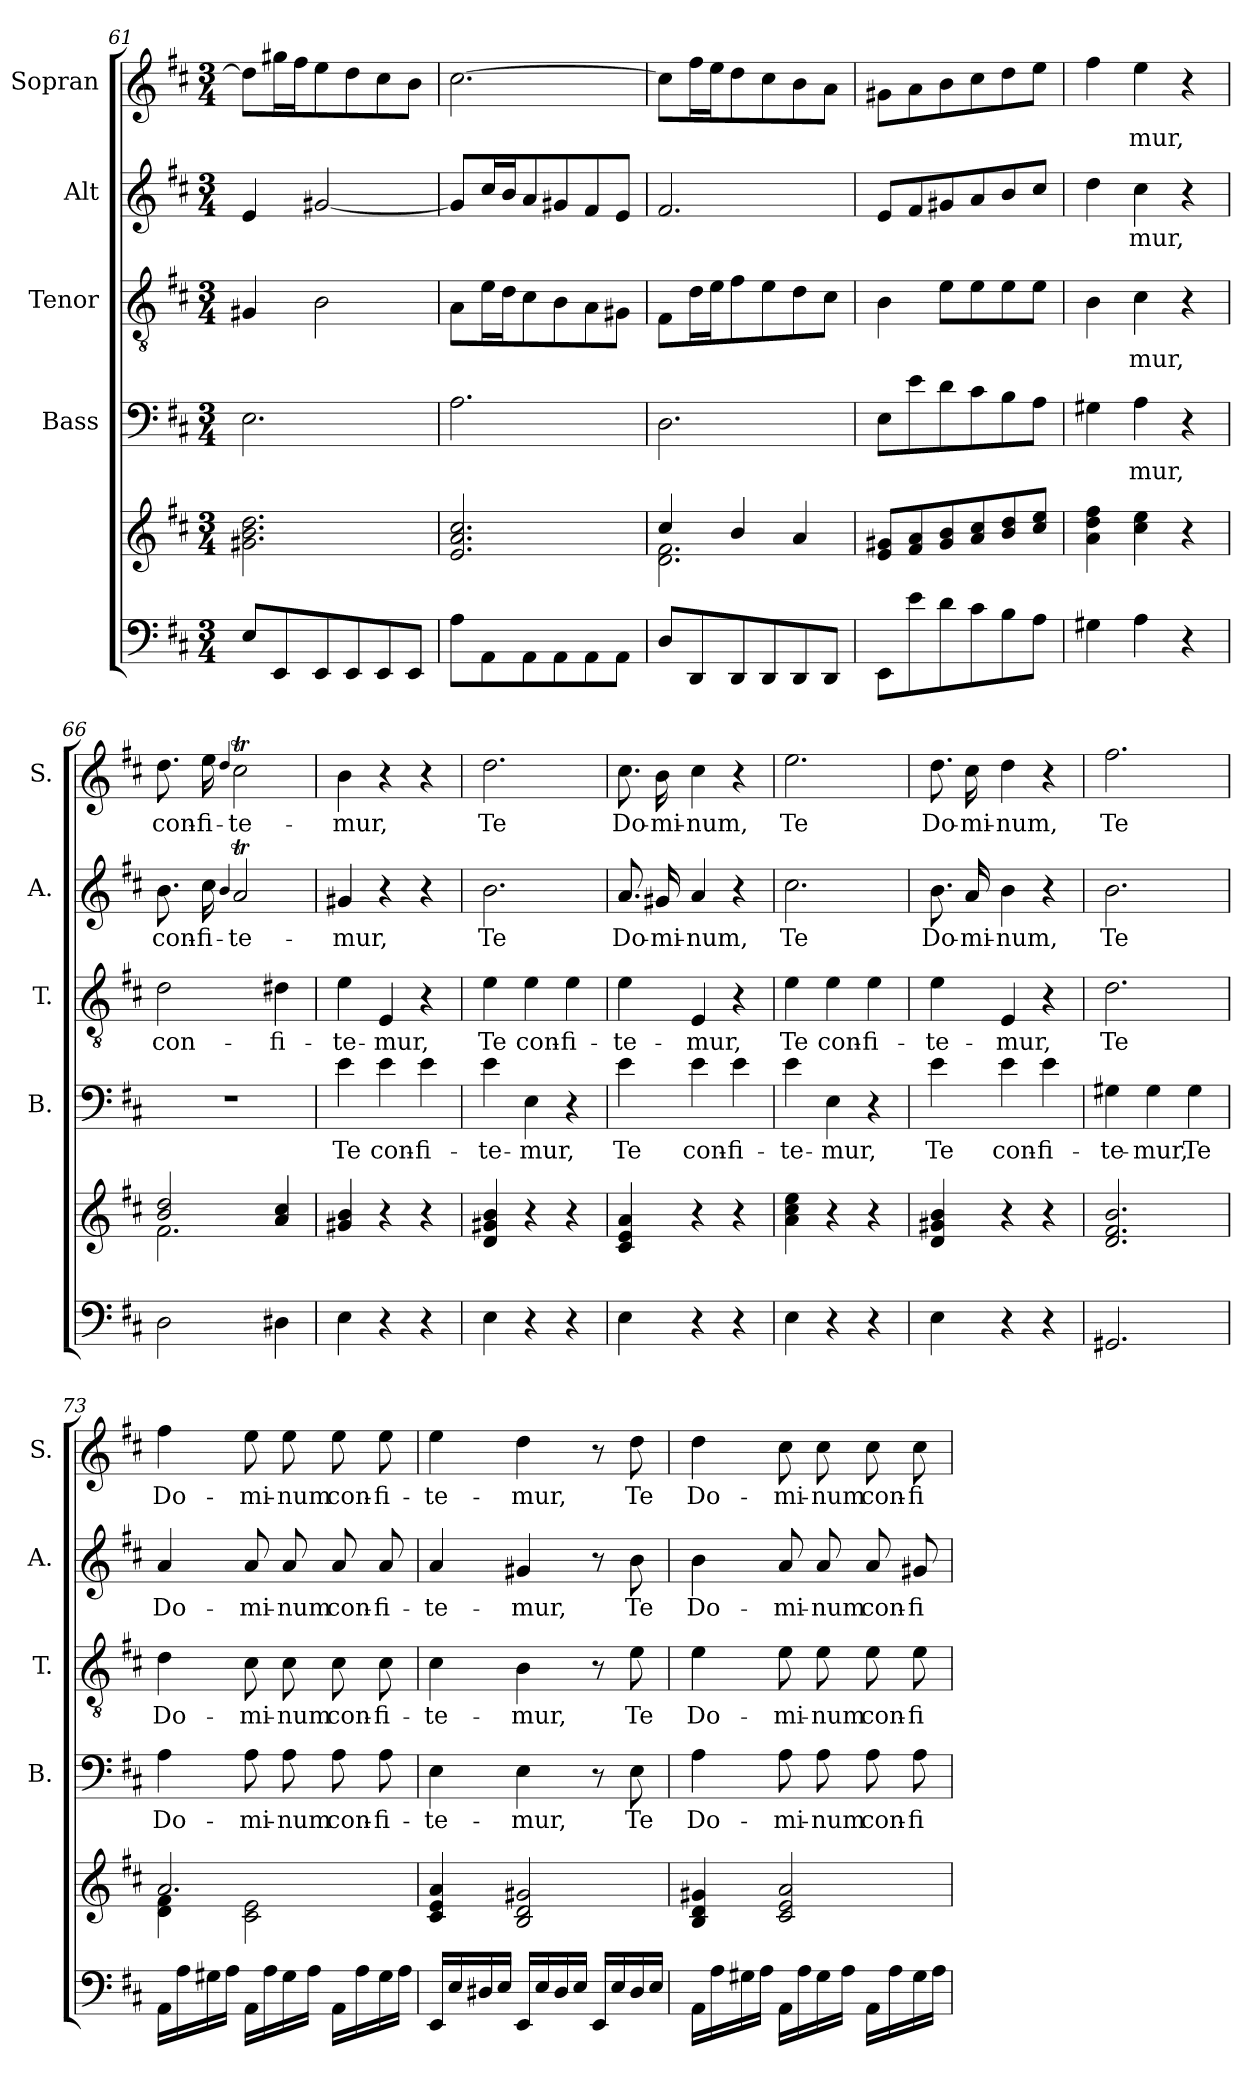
**kern	**kern	**kern	**text	**kern	**text	**kern	**text	**kern	**text
*part5	*part5	*part4	*part4	*part3	*part3	*part2	*part2	*part1	*part1
*staff6	*staff5	*staff4	*staff4	*staff3	*staff3	*staff2	*staff2	*staff1	*staff1
*	*	*I"Bass	*	*I"Tenor	*	*I"Alt	*	*I"Sopran	*
*	*	*I'B.	*	*I'T.	*	*I'A.	*	*I'S.	*
*clefF4	*clefG2	*clefF4	*	*clefGv2	*	*clefG2	*	*clefG2	*
*k[f#c#]	*k[f#c#]	*k[f#c#]	*	*k[f#c#]	*	*k[f#c#]	*	*k[f#c#]	*
*D:	*D:	*D:	*	*D:	*	*D:	*	*D:	*
*M3/4	*M3/4	*M3/4	*	*M3/4	*	*M3/4	*	*M3/4	*
=61	=61	=61	=61	=61	=61	=61	=61	=61	=61
8E/L	2.g#X\ 2.b\ 2.dd\	2.E\	.	4G#X/	.	4e/	.	8dd\L]	.
8EE/	.	.	.	.	.	.	.	16gg#X\L	.
.	.	.	.	.	.	.	.	16ff#\J	.
8EE/	.	.	.	2B\	.	[2g#X/	.	8ee\	.
8EE/	.	.	.	.	.	.	.	8dd\	.
8EE/	.	.	.	.	.	.	.	8cc#\	.
8EE/J	.	.	.	.	.	.	.	8b\J	.
!!LO:LB:g=z
=62	=62	=62	=62	=62	=62	=62	=62	=62	=62
8A\L	2.e/ 2.a/ 2.cc#/	2.A\	.	8A\L	.	8g#/L]	.	[2.cc#\	.
8AA\	.	.	.	16e\L	.	16cc#/L	.	.	.
.	.	.	.	16d\J	.	16b/J	.	.	.
8AA\	.	.	.	8c#\	.	8a/	.	.	.
8AA\	.	.	.	8B\	.	8g#X/	.	.	.
8AA\	.	.	.	8A\	.	8f#/	.	.	.
8AA\J	.	.	.	8G#X\J	.	8e/J	.	.	.
=63	=63	=63	=63	=63	=63	=63	=63	=63	=63
*	*^	*	*	*	*	*	*	*	*
8D/L	4cc#/	2.d\ 2.f#\	2.D\	.	8F#\L	.	2.f#/	.	8cc#\L]	.
8DD/	.	.	.	.	16d\L	.	.	.	16ff#\L	.
.	.	.	.	.	16e\J	.	.	.	16ee\J	.
8DD/	4b/	.	.	.	8f#\	.	.	.	8dd\	.
8DD/	.	.	.	.	8e\	.	.	.	8cc#\	.
8DD/	4a/	.	.	.	8d\	.	.	.	8b\	.
8DD/J	.	.	.	.	8c#\J	.	.	.	8a\J	.
*	*v	*v	*	*	*	*	*	*	*	*
=64	=64	=64	=64	=64	=64	=64	=64	=64	=64
8EE\L	8e/ 8g#X/L	8E\L	.	4B\	.	8e/L	.	8g#X\L	.
8e\	8f#/ 8a/	8e\	.	.	.	8f#/	.	8a\	.
8d\	8g#/ 8b/	8d\	.	8e\L	.	8g#X/	.	8b\	.
8c#\	8a/ 8cc#/	8c#\	.	8e\	.	8a/	.	8cc#\	.
8B\	8b/ 8dd/	8B\	.	8e\	.	8b/	.	8dd\	.
8A\J	8cc#/ 8ee/J	8A\J	.	8e\J	.	8cc#/J	.	8ee\J	.
=65	=65	=65	=65	=65	=65	=65	=65	=65	=65
4G#X\	4a\ 4dd\ 4ff#\	4G#X\	.	4B\	.	4dd\	.	4ff#\	.
!	!	!	!LO:LY:b	!	!LO:LY:b	!	!LO:LY:b	!	!LO:LY:b
4A\	4cc#\ 4ee\	4A\	-mur,	4c#\	-mur,	4cc#\	-mur,	4ee\	-mur,
4r	4r	4r	.	4r	.	4r	.	4r	.
=66	=66	=66	=66	=66	=66	=66	=66	=66	=66
*	*^	*	*	*	*	*	*	*	*
!	!	!	!	!	!	!LO:LY:b	!	!LO:LY:b	!	!LO:LY:b
2D\	2b/ 2dd/	2.f#\	2.r	.	2d\	con-	8.b\	con-	8.dd\	con-
!	!	!	!	!	!	!	!	!LO:LY:b	!	!LO:LY:b
.	.	.	.	.	.	.	16cc#\	-fi-	16ee\	-fi-
.	.	.	.	.	.	.	4qqb/	.	4qqdd/	.
!	!	!	!	!	!	!	!	!LO:LY:b	!	!LO:LY:b
.	.	.	.	.	.	.	2aT/	-te-	2cc#t\	-te-
!	!	!	!	!	!	!LO:LY:b	!	!	!	!
4D#X\	4a/ 4cc#/	.	.	.	4d#X\	-fi-	.	.	.	.
*	*v	*v	*	*	*	*	*	*	*	*
=67	=67	=67	=67	=67	=67	=67	=67	=67	=67
!	!	!	!LO:LY:b	!	!LO:LY:b	!	!LO:LY:b	!	!LO:LY:b
4E\	4g#X/ 4b/	4e\	Te	4e\	-te-	4g#X/	-mur,	4b\	-mur,
!	!	!	!LO:LY:b	!	!LO:LY:b	!	!	!	!
4r	4r	4e\	con-	4E/	-mur,	4r	.	4r	.
!	!	!	!LO:LY:b	!	!	!	!	!	!
4r	4r	4e\	-fi-	4r	.	4r	.	4r	.
=68	=68	=68	=68	=68	=68	=68	=68	=68	=68
!	!	!	!LO:LY:b	!	!LO:LY:b	!	!LO:LY:b	!	!LO:LY:b
4E\	4d/ 4g#X/ 4b/	4e\	-te-	4e\	Te	2.b\	Te	2.dd\	Te
!	!	!	!LO:LY:b	!	!LO:LY:b	!	!	!	!
4r	4r	4E\	-mur,	4e\	con-	.	.	.	.
!	!	!	!	!	!LO:LY:b	!	!	!	!
4r	4r	4r	.	4e\	-fi-	.	.	.	.
=69	=69	=69	=69	=69	=69	=69	=69	=69	=69
!	!	!	!LO:LY:b	!	!LO:LY:b	!	!LO:LY:b	!	!LO:LY:b
4E\	4c#/ 4e/ 4a/	4e\	Te	4e\	-te-	8.a/	Do-	8.cc#\	Do-
!	!	!	!	!	!	!	!LO:LY:b	!	!LO:LY:b
.	.	.	.	.	.	16g#X/	-mi-	16b\	-mi-
!	!	!	!LO:LY:b	!	!LO:LY:b	!	!LO:LY:b	!	!LO:LY:b
4r	4r	4e\	con-	4E/	-mur,	4a/	-num,	4cc#\	-num,
!	!	!	!LO:LY:b	!	!	!	!	!	!
4r	4r	4e\	-fi-	4r	.	4r	.	4r	.
=70	=70	=70	=70	=70	=70	=70	=70	=70	=70
!	!	!	!LO:LY:b	!	!LO:LY:b	!	!LO:LY:b	!	!LO:LY:b
4E\	4a\ 4cc#\ 4ee\	4e\	-te-	4e\	Te	2.cc#\	Te	2.ee\	Te
!	!	!	!LO:LY:b	!	!LO:LY:b	!	!	!	!
4r	4r	4E\	-mur,	4e\	con-	.	.	.	.
!	!	!	!	!	!LO:LY:b	!	!	!	!
4r	4r	4r	.	4e\	-fi-	.	.	.	.
!!LO:LB:g=z
=71	=71	=71	=71	=71	=71	=71	=71	=71	=71
!	!	!	!LO:LY:b	!	!LO:LY:b	!	!LO:LY:b	!	!LO:LY:b
4E\	4d/ 4g#X/ 4b/	4e\	Te	4e\	-te-	8.b\	Do-	8.dd\	Do-
!	!	!	!	!	!	!	!LO:LY:b	!	!LO:LY:b
.	.	.	.	.	.	16a/	-mi-	16cc#\	-mi-
!	!	!	!LO:LY:b	!	!LO:LY:b	!	!LO:LY:b	!	!LO:LY:b
4r	4r	4e\	con-	4E/	-mur,	4b\	-num,	4dd\	-num,
!	!	!	!LO:LY:b	!	!	!	!	!	!
4r	4r	4e\	-fi-	4r	.	4r	.	4r	.
=72	=72	=72	=72	=72	=72	=72	=72	=72	=72
!	!	!	!LO:LY:b	!	!LO:LY:b	!	!LO:LY:b	!	!LO:LY:b
2.GG#X/	2.d/ 2.f#/ 2.b/	4G#X\	-te-	2.d\	Te	2.b\	Te	2.ff#\	Te
!	!	!	!LO:LY:b	!	!	!	!	!	!
.	.	4G#\	-mur,	.	.	.	.	.	.
!	!	!	!LO:LY:b	!	!	!	!	!	!
.	.	4G#\	Te	.	.	.	.	.	.
=73	=73	=73	=73	=73	=73	=73	=73	=73	=73
*	*^	*	*	*	*	*	*	*	*
!	!	!	!	!LO:LY:b	!	!LO:LY:b	!	!LO:LY:b	!	!LO:LY:b
16AA\LL	2.a/	4d\ 4f#\	4A\	Do-	4d\	Do-	4a/	Do-	4ff#\	Do-
16A\	.	.	.	.	.	.	.	.	.	.
16G#X\	.	.	.	.	.	.	.	.	.	.
16A\JJ	.	.	.	.	.	.	.	.	.	.
!	!	!	!	!LO:LY:b	!	!LO:LY:b	!	!LO:LY:b	!	!LO:LY:b
16AA\LL	.	2c#\ 2e\	8A\	-mi-	8c#\	-mi-	8a/	-mi-	8ee\	-mi-
16A\	.	.	.	.	.	.	.	.	.	.
!	!	!	!	!LO:LY:b	!	!LO:LY:b	!	!LO:LY:b	!	!LO:LY:b
16G#\	.	.	8A\	-num	8c#\	-num	8a/	-num	8ee\	-num
16A\JJ	.	.	.	.	.	.	.	.	.	.
!	!	!	!	!LO:LY:b	!	!LO:LY:b	!	!LO:LY:b	!	!LO:LY:b
16AA\LL	.	.	8A\	con-	8c#\	con-	8a/	con-	8ee\	con-
16A\	.	.	.	.	.	.	.	.	.	.
!	!	!	!	!LO:LY:b	!	!LO:LY:b	!	!LO:LY:b	!	!LO:LY:b
16G#\	.	.	8A\	-fi-	8c#\	-fi-	8a/	-fi-	8ee\	-fi-
16A\JJ	.	.	.	.	.	.	.	.	.	.
*	*v	*v	*	*	*	*	*	*	*	*
=74	=74	=74	=74	=74	=74	=74	=74	=74	=74
!	!	!	!LO:LY:b	!	!LO:LY:b	!	!LO:LY:b	!	!LO:LY:b
16EE/LL	4c#/ 4e/ 4a/	4E\	-te-	4c#\	-te-	4a/	-te-	4ee\	-te-
16E/	.	.	.	.	.	.	.	.	.
16D#X/	.	.	.	.	.	.	.	.	.
16E/JJ	.	.	.	.	.	.	.	.	.
!	!	!	!LO:LY:b	!	!LO:LY:b	!	!LO:LY:b	!	!LO:LY:b
16EE/LL	2B/ 2d/ 2g#X/	4E\	-mur,	4B\	-mur,	4g#X/	-mur,	4dd\	-mur,
16E/	.	.	.	.	.	.	.	.	.
16D#/	.	.	.	.	.	.	.	.	.
16E/JJ	.	.	.	.	.	.	.	.	.
16EE/LL	.	8r	.	8r	.	8r	.	8r	.
16E/	.	.	.	.	.	.	.	.	.
!	!	!	!LO:LY:b	!	!LO:LY:b	!	!LO:LY:b	!	!LO:LY:b
16D#/	.	8E\	Te	8e\	Te	8b\	Te	8dd\	Te
16E/JJ	.	.	.	.	.	.	.	.	.
=75	=75	=75	=75	=75	=75	=75	=75	=75	=75
!	!	!	!LO:LY:b	!	!LO:LY:b	!	!LO:LY:b	!	!LO:LY:b
16AA\LL	4B/ 4d/ 4g#X/	4A\	Do-	4e\	Do-	4b\	Do-	4dd\	Do-
16A\	.	.	.	.	.	.	.	.	.
16G#X\	.	.	.	.	.	.	.	.	.
16A\JJ	.	.	.	.	.	.	.	.	.
!	!	!	!LO:LY:b	!	!LO:LY:b	!	!LO:LY:b	!	!LO:LY:b
16AA\LL	2c#/ 2e/ 2a/	8A\	-mi-	8e\	-mi-	8a/	-mi-	8cc#\	-mi-
16A\	.	.	.	.	.	.	.	.	.
!	!	!	!LO:LY:b	!	!LO:LY:b	!	!LO:LY:b	!	!LO:LY:b
16G#\	.	8A\	-num	8e\	-num	8a/	-num	8cc#\	-num
16A\JJ	.	.	.	.	.	.	.	.	.
!	!	!	!LO:LY:b	!	!LO:LY:b	!	!LO:LY:b	!	!LO:LY:b
16AA\LL	.	8A\	con-	8e\	con-	8a/	con-	8cc#\	con-
16A\	.	.	.	.	.	.	.	.	.
!	!	!	!LO:LY:b	!	!LO:LY:b	!	!LO:LY:b	!	!LO:LY:b
16G#\	.	8A\	-fi-	8e\	-fi-	8g#X/	-fi-	8cc#\	-fi-
16A\JJ	.	.	.	.	.	.	.	.	.
=	=	=	=	=	=	=	=	=	=
*-	*-	*-	*-	*-	*-	*-	*-	*-	*-
